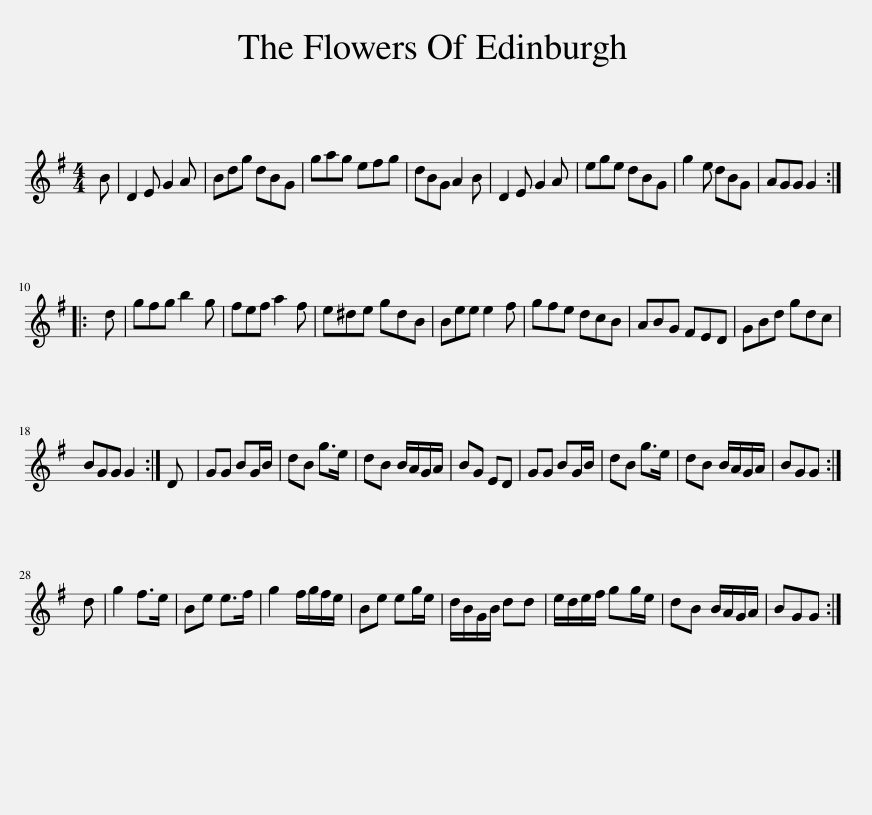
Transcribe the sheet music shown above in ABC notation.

X:1
L:1/8
M:4/4
I:linebreak $
K:G
V:1 treble
V:1
 B | D2 E G2 A | Bdg dBG | gag efg | dBG A2 B | %5
 D2 E G2 A | ege dBG | g2 e dBG | AGG G2 ::$ d | %10
 gfg b2 g | fef a2 f | e^de gdB | Bee e2 f | gfe dcB | %15
 ABG FED | GBd gdc |$ BGG G2 :| D | GG BG/B/ | %20
 dB g>e | dB B/A/G/A/ | BG ED | GG BG/B/ | dB g>e | %25
 dB B/A/G/A/ | BGG :|$ d | g2 f>e | Be e>f | %30
 g2 f/g/f/e/ | Be eg/e/ | d/B/G/B/ dd | e/d/e/f/ gg/e/ | dB B/A/G/A/ | %35
 BGG :| %36
